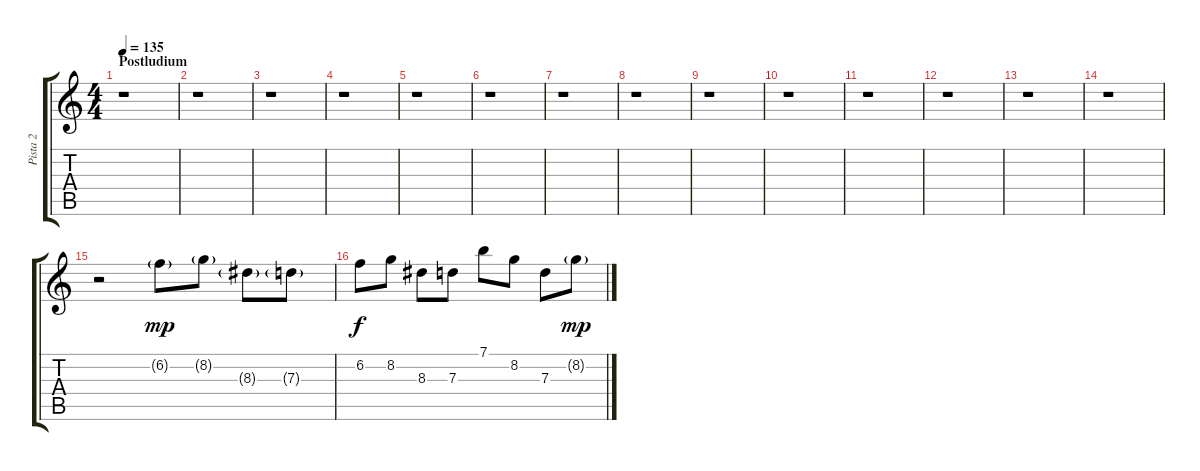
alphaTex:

\track ("Pista 2" "Pista 2") {instrument acousticguitarsteel}
\staff {score tabs}
\tuning (E4 B3 G3 D3 A2 E2) {hide}
\ts (4 4)
\section ("" "Postludium")
\tempo 135
\clef g2
\ks c
r.1{dy f} |
r.1 |
r.1 |
r.1 |
r.1 |
r.1 |
r.1 |
r.1 |
r.1 |
r.1 |
r.1 |
r.1 |
r.1 |
r.1 |
r.2 6.2{g}.8{dy mp volume 11 instrument distortionguitar} 8.2{g}.8 8.3{g}.8 7.3{g}.8 |
6.2.8{dy f} 8.2.8 8.3.8 7.3.8 7.1.8 8.2.8 7.3.8 8.2{g}.8{dy mp}
